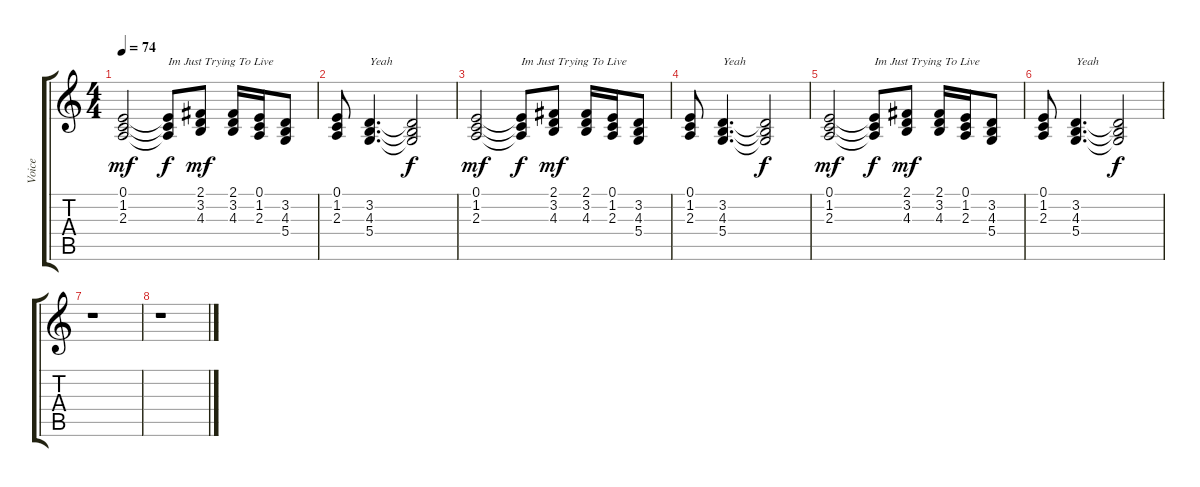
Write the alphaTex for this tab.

\track ("Voice" "Voice") {instrument altosax}
\staff {score tabs}
\tuning (E4 B3 G3 D3 A2 E2) {hide}
\ts (4 4)
\tempo 74
\clef g2
\ks c
(0.1 1.2 2.3).2{dy mf volume 16 instrument altosax} (0.1{t} 1.2{t} 2.3{t}).8{txt "Im Just Trying To Live" dy f} (2.1 3.2 4.3).8{dy mf} (2.1 3.2 4.3).16 (0.1 1.2 2.3).16 (3.2 4.3 5.4).8 |
(0.1 1.2 2.3).8 (3.2 4.3 5.4).4{d txt "Yeah" volume 0} (3.2{t} 4.3{t} 5.4{t}).2{dy f} |
(0.1 1.2 2.3).2{dy mf volume 16 instrument altosax} (0.1{t} 1.2{t} 2.3{t}).8{txt "Im Just Trying To Live" dy f} (2.1 3.2 4.3).8{dy mf} (2.1 3.2 4.3).16 (0.1 1.2 2.3).16 (3.2 4.3 5.4).8 |
(0.1 1.2 2.3).8 (3.2 4.3 5.4).4{d txt "Yeah" volume 0} (3.2{t} 4.3{t} 5.4{t}).2{dy f} |
(0.1 1.2 2.3).2{dy mf volume 16 instrument altosax} (0.1{t} 1.2{t} 2.3{t}).8{txt "Im Just Trying To Live" dy f} (2.1 3.2 4.3).8{dy mf} (2.1 3.2 4.3).16 (0.1 1.2 2.3).16 (3.2 4.3 5.4).8 |
(0.1 1.2 2.3).8 (3.2 4.3 5.4).4{d txt "Yeah" volume 0} (3.2{t} 4.3{t} 5.4{t}).2{dy f} |
r.1 |
r.1
